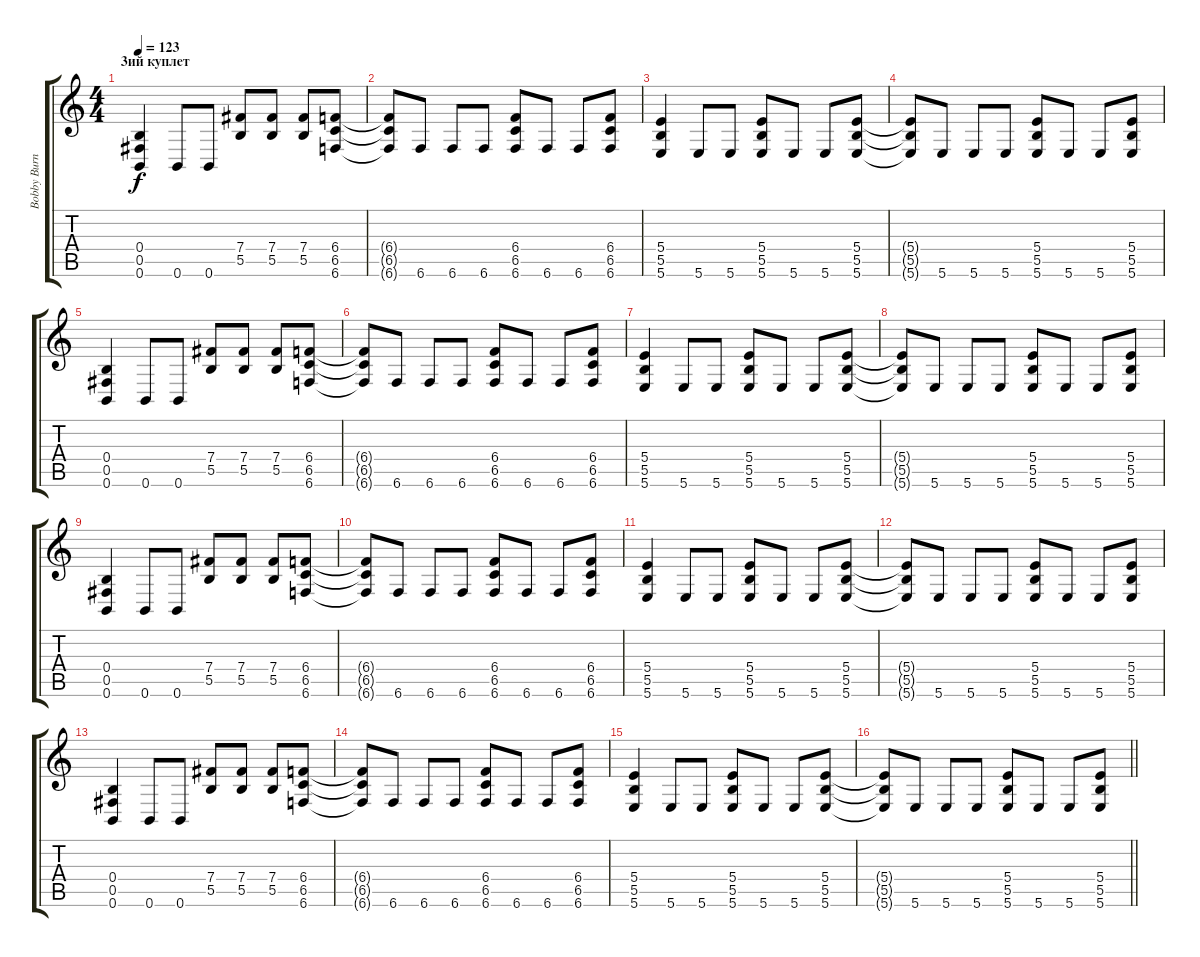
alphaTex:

\track ("Bobby Burns" "Bobby Burn") {instrument electricguitarclean}
\staff {score tabs}
\tuning (Db4 Ab3 E3 B2 Gb2 B1) {hide}
\ts (4 4)
\section ("" "3ий куплет")
\tempo 123
\clef g2
\ks c
(0.4 0.5 0.6).4{dy f} 0.6.8 0.6.8 (7.4 5.5).8 (7.4 5.5).8 (7.4 5.5).8 (6.4 6.5 6.6).8 |
(6.4{t} 6.5{t} 6.6{t}).8 6.6.8 6.6.8 6.6.8 (6.4 6.5 6.6).8 6.6.8 6.6.8 (6.4 6.5 6.6).8 |
(5.4 5.5 5.6).4 5.6.8 5.6.8 (5.4 5.5 5.6).8 5.6.8 5.6.8 (5.4 5.5 5.6).8 |
(5.4{t} 5.5{t} 5.6{t}).8 5.6.8 5.6.8 5.6.8 (5.4 5.5 5.6).8 5.6.8 5.6.8 (5.4 5.5 5.6).8 |
(0.4 0.5 0.6).4 0.6.8 0.6.8 (7.4 5.5).8 (7.4 5.5).8 (7.4 5.5).8 (6.4 6.5 6.6).8 |
(6.4{t} 6.5{t} 6.6{t}).8 6.6.8 6.6.8 6.6.8 (6.4 6.5 6.6).8 6.6.8 6.6.8 (6.4 6.5 6.6).8 |
(5.4 5.5 5.6).4 5.6.8 5.6.8 (5.4 5.5 5.6).8 5.6.8 5.6.8 (5.4 5.5 5.6).8 |
(5.4{t} 5.5{t} 5.6{t}).8 5.6.8 5.6.8 5.6.8 (5.4 5.5 5.6).8 5.6.8 5.6.8 (5.4 5.5 5.6).8 |
(0.4 0.5 0.6).4 0.6.8 0.6.8 (7.4 5.5).8 (7.4 5.5).8 (7.4 5.5).8 (6.4 6.5 6.6).8 |
(6.4{t} 6.5{t} 6.6{t}).8 6.6.8 6.6.8 6.6.8 (6.4 6.5 6.6).8 6.6.8 6.6.8 (6.4 6.5 6.6).8 |
(5.4 5.5 5.6).4 5.6.8 5.6.8 (5.4 5.5 5.6).8 5.6.8 5.6.8 (5.4 5.5 5.6).8 |
(5.4{t} 5.5{t} 5.6{t}).8 5.6.8 5.6.8 5.6.8 (5.4 5.5 5.6).8 5.6.8 5.6.8 (5.4 5.5 5.6).8 |
(0.4 0.5 0.6).4 0.6.8 0.6.8 (7.4 5.5).8 (7.4 5.5).8 (7.4 5.5).8 (6.4 6.5 6.6).8 |
(6.4{t} 6.5{t} 6.6{t}).8 6.6.8 6.6.8 6.6.8 (6.4 6.5 6.6).8 6.6.8 6.6.8 (6.4 6.5 6.6).8 |
(5.4 5.5 5.6).4 5.6.8 5.6.8 (5.4 5.5 5.6).8 5.6.8 5.6.8 (5.4 5.5 5.6).8 |
\barLineRight lightlight
(5.4{t} 5.5{t} 5.6{t}).8 5.6.8 5.6.8 5.6.8 (5.4 5.5 5.6).8 5.6.8 5.6.8 (5.4 5.5 5.6).8
